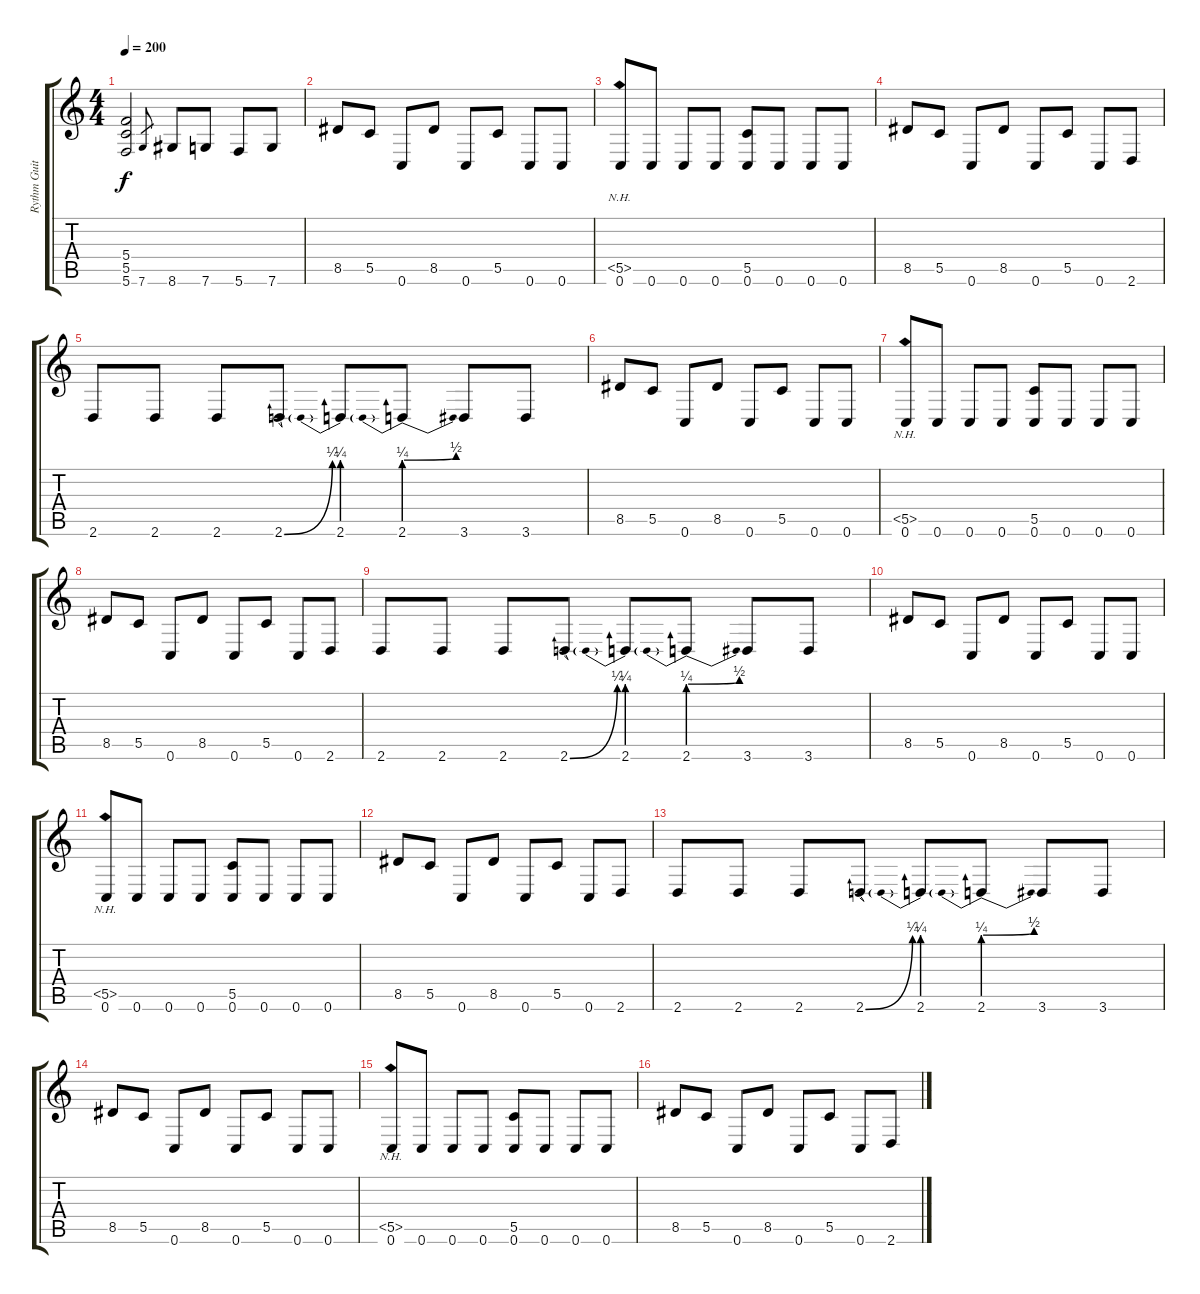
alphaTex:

\track ("Rythm Guitar #1" "Rythm Guit") {instrument distortionguitar}
\staff {score tabs}
\tuning (D4 A3 F3 C3 G2 C2) {hide}
\ts (4 4)
\tempo 200
\clef g2
\ks c
(5.4 5.5 5.6).2{dy f} 7.6.8{gr} 8.6.8 7.6.8 5.6.8 7.6.8 |
8.5.8 5.5.8 0.6.8 8.5.8 0.6.8 5.5.8 0.6.8 0.6.8 |
(5.5{nh} 0.6).8 0.6.8 0.6.8 0.6.8 (5.5 0.6).8 0.6.8 0.6.8 0.6.8 |
8.5.8 5.5.8 0.6.8 8.5.8 0.6.8 5.5.8 0.6.8 2.6.8 |
2.6.8 2.6.8 2.6.8 2.6{be (bend 0 0 60 1)}.8 2.6{be (prebend 0 1 60 1)}.8 2.6{be (prebendbend 0 1 60 2)}.8 3.6.8 3.6.8 |
8.5.8 5.5.8 0.6.8 8.5.8 0.6.8 5.5.8 0.6.8 0.6.8 |
(5.5{nh} 0.6).8 0.6.8 0.6.8 0.6.8 (5.5 0.6).8 0.6.8 0.6.8 0.6.8 |
8.5.8 5.5.8 0.6.8 8.5.8 0.6.8 5.5.8 0.6.8 2.6.8 |
2.6.8 2.6.8 2.6.8 2.6{be (bend 0 0 60 1)}.8 2.6{be (prebend 0 1 60 1)}.8 2.6{be (prebendbend 0 1 60 2)}.8 3.6.8 3.6.8 |
8.5.8 5.5.8 0.6.8 8.5.8 0.6.8 5.5.8 0.6.8 0.6.8 |
(5.5{nh} 0.6).8 0.6.8 0.6.8 0.6.8 (5.5 0.6).8 0.6.8 0.6.8 0.6.8 |
8.5.8 5.5.8 0.6.8 8.5.8 0.6.8 5.5.8 0.6.8 2.6.8 |
2.6.8 2.6.8 2.6.8 2.6{be (bend 0 0 60 1)}.8 2.6{be (prebend 0 1 60 1)}.8 2.6{be (prebendbend 0 1 60 2)}.8 3.6.8 3.6.8 |
8.5.8 5.5.8 0.6.8 8.5.8 0.6.8 5.5.8 0.6.8 0.6.8 |
(5.5{nh} 0.6).8 0.6.8 0.6.8 0.6.8 (5.5 0.6).8 0.6.8 0.6.8 0.6.8 |
8.5.8 5.5.8 0.6.8 8.5.8 0.6.8 5.5.8 0.6.8 2.6.8
